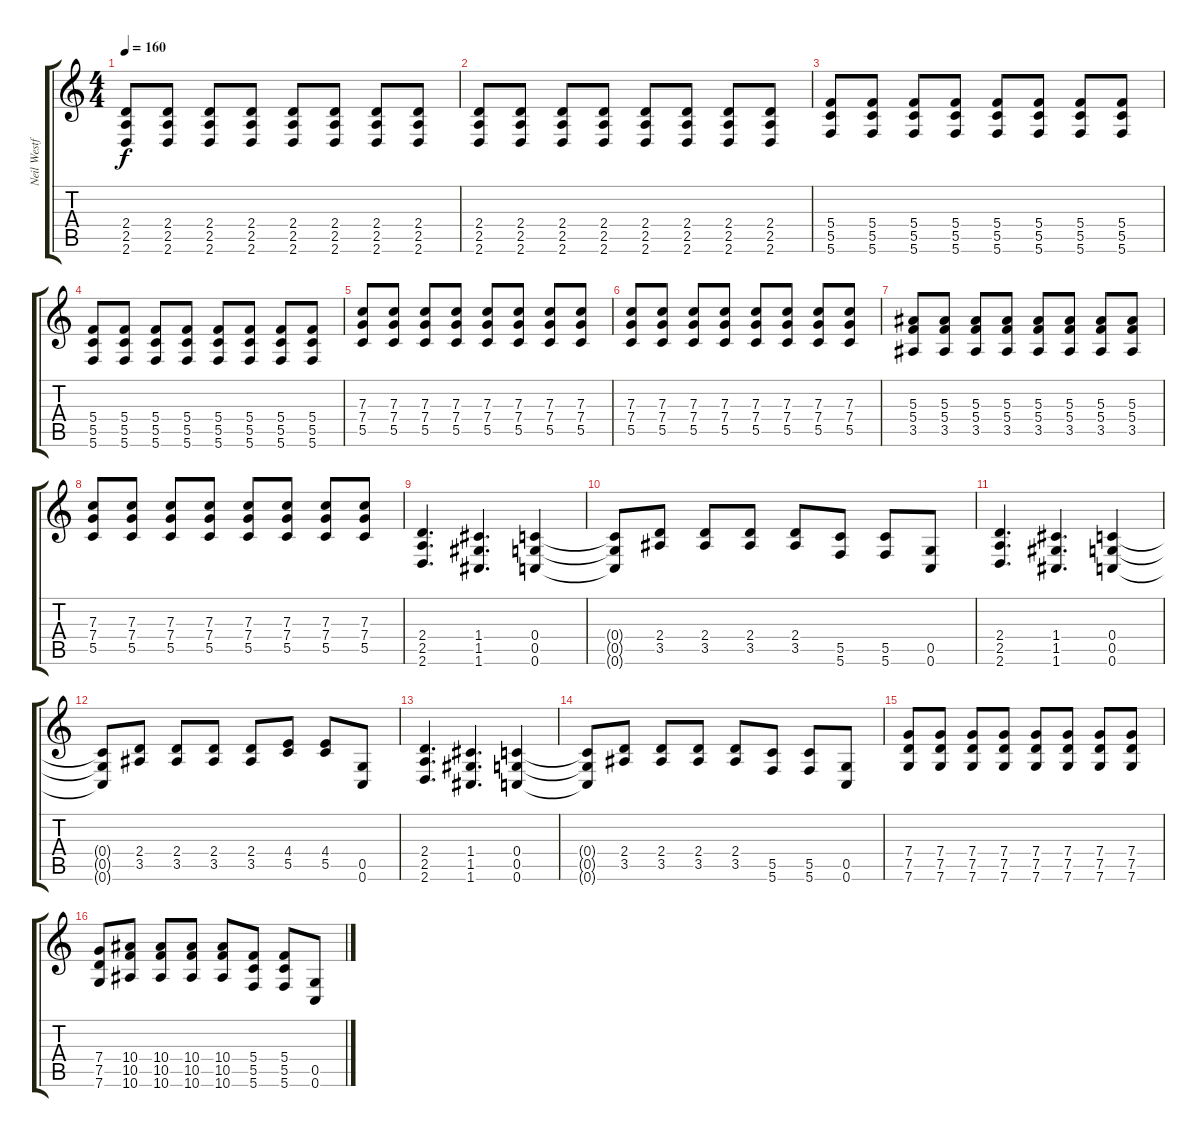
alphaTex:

\track ("Neil Westfall / Rhythm Guitar" "Neil Westf") {instrument distortionguitar}
\staff {score tabs}
\tuning (D4 A3 F3 C3 G2 C2) {hide}
\ts (4 4)
\tempo 160
\clef g2
\ks c
(2.4 2.5 2.6).8{dy f} (2.4 2.5 2.6).8 (2.4 2.5 2.6).8 (2.4 2.5 2.6).8 (2.4 2.5 2.6).8 (2.4 2.5 2.6).8 (2.4 2.5 2.6).8 (2.4 2.5 2.6).8 |
(2.4 2.5 2.6).8 (2.4 2.5 2.6).8 (2.4 2.5 2.6).8 (2.4 2.5 2.6).8 (2.4 2.5 2.6).8 (2.4 2.5 2.6).8 (2.4 2.5 2.6).8 (2.4 2.5 2.6).8 |
(5.4 5.5 5.6).8 (5.4 5.5 5.6).8 (5.4 5.5 5.6).8 (5.4 5.5 5.6).8 (5.4 5.5 5.6).8 (5.4 5.5 5.6).8 (5.4 5.5 5.6).8 (5.4 5.5 5.6).8 |
(5.4 5.5 5.6).8 (5.4 5.5 5.6).8 (5.4 5.5 5.6).8 (5.4 5.5 5.6).8 (5.4 5.5 5.6).8 (5.4 5.5 5.6).8 (5.4 5.5 5.6).8 (5.4 5.5 5.6).8 |
(7.3 7.4 5.5).8 (7.3 7.4 5.5).8 (7.3 7.4 5.5).8 (7.3 7.4 5.5).8 (7.3 7.4 5.5).8 (7.3 7.4 5.5).8 (7.3 7.4 5.5).8 (7.3 7.4 5.5).8 |
(7.3 7.4 5.5).8 (7.3 7.4 5.5).8 (7.3 7.4 5.5).8 (7.3 7.4 5.5).8 (7.3 7.4 5.5).8 (7.3 7.4 5.5).8 (7.3 7.4 5.5).8 (7.3 7.4 5.5).8 |
(5.3 5.4 3.5).8 (5.3 5.4 3.5).8 (5.3 5.4 3.5).8 (5.3 5.4 3.5).8 (5.3 5.4 3.5).8 (5.3 5.4 3.5).8 (5.3 5.4 3.5).8 (5.3 5.4 3.5).8 |
(7.3 7.4 5.5).8 (7.3 7.4 5.5).8 (7.3 7.4 5.5).8 (7.3 7.4 5.5).8 (7.3 7.4 5.5).8 (7.3 7.4 5.5).8 (7.3 7.4 5.5).8 (7.3 7.4 5.5).8 |
(2.4 2.5 2.6).4{d} (1.4 1.5 1.6).4{d} (0.4 0.5 0.6).4 |
(0.4{t} 0.5{t} 0.6{t}).8 (2.4 3.5).8 (2.4 3.5).8 (2.4 3.5).8 (2.4 3.5).8 (5.5 5.6).8 (5.5 5.6).8 (0.5 0.6).8 |
(2.4 2.5 2.6).4{d} (1.4 1.5 1.6).4{d} (0.4 0.5 0.6).4 |
(0.4{t} 0.5{t} 0.6{t}).8 (2.4 3.5).8 (2.4 3.5).8 (2.4 3.5).8 (2.4 3.5).8 (4.4 5.5).8 (4.4 5.5).8 (0.5 0.6).8 |
(2.4 2.5 2.6).4{d} (1.4 1.5 1.6).4{d} (0.4 0.5 0.6).4 |
(0.4{t} 0.5{t} 0.6{t}).8 (2.4 3.5).8 (2.4 3.5).8 (2.4 3.5).8 (2.4 3.5).8 (5.5 5.6).8 (5.5 5.6).8 (0.5 0.6).8 |
(7.4 7.5 7.6).8 (7.4 7.5 7.6).8 (7.4 7.5 7.6).8 (7.4 7.5 7.6).8 (7.4 7.5 7.6).8 (7.4 7.5 7.6).8 (7.4 7.5 7.6).8 (7.4 7.5 7.6).8 |
(7.4 7.5 7.6).8 (10.4 10.5 10.6).8 (10.4 10.5 10.6).8 (10.4 10.5 10.6).8 (10.4 10.5 10.6).8 (5.4 5.5 5.6).8 (5.4 5.5 5.6).8 (0.5 0.6).8
